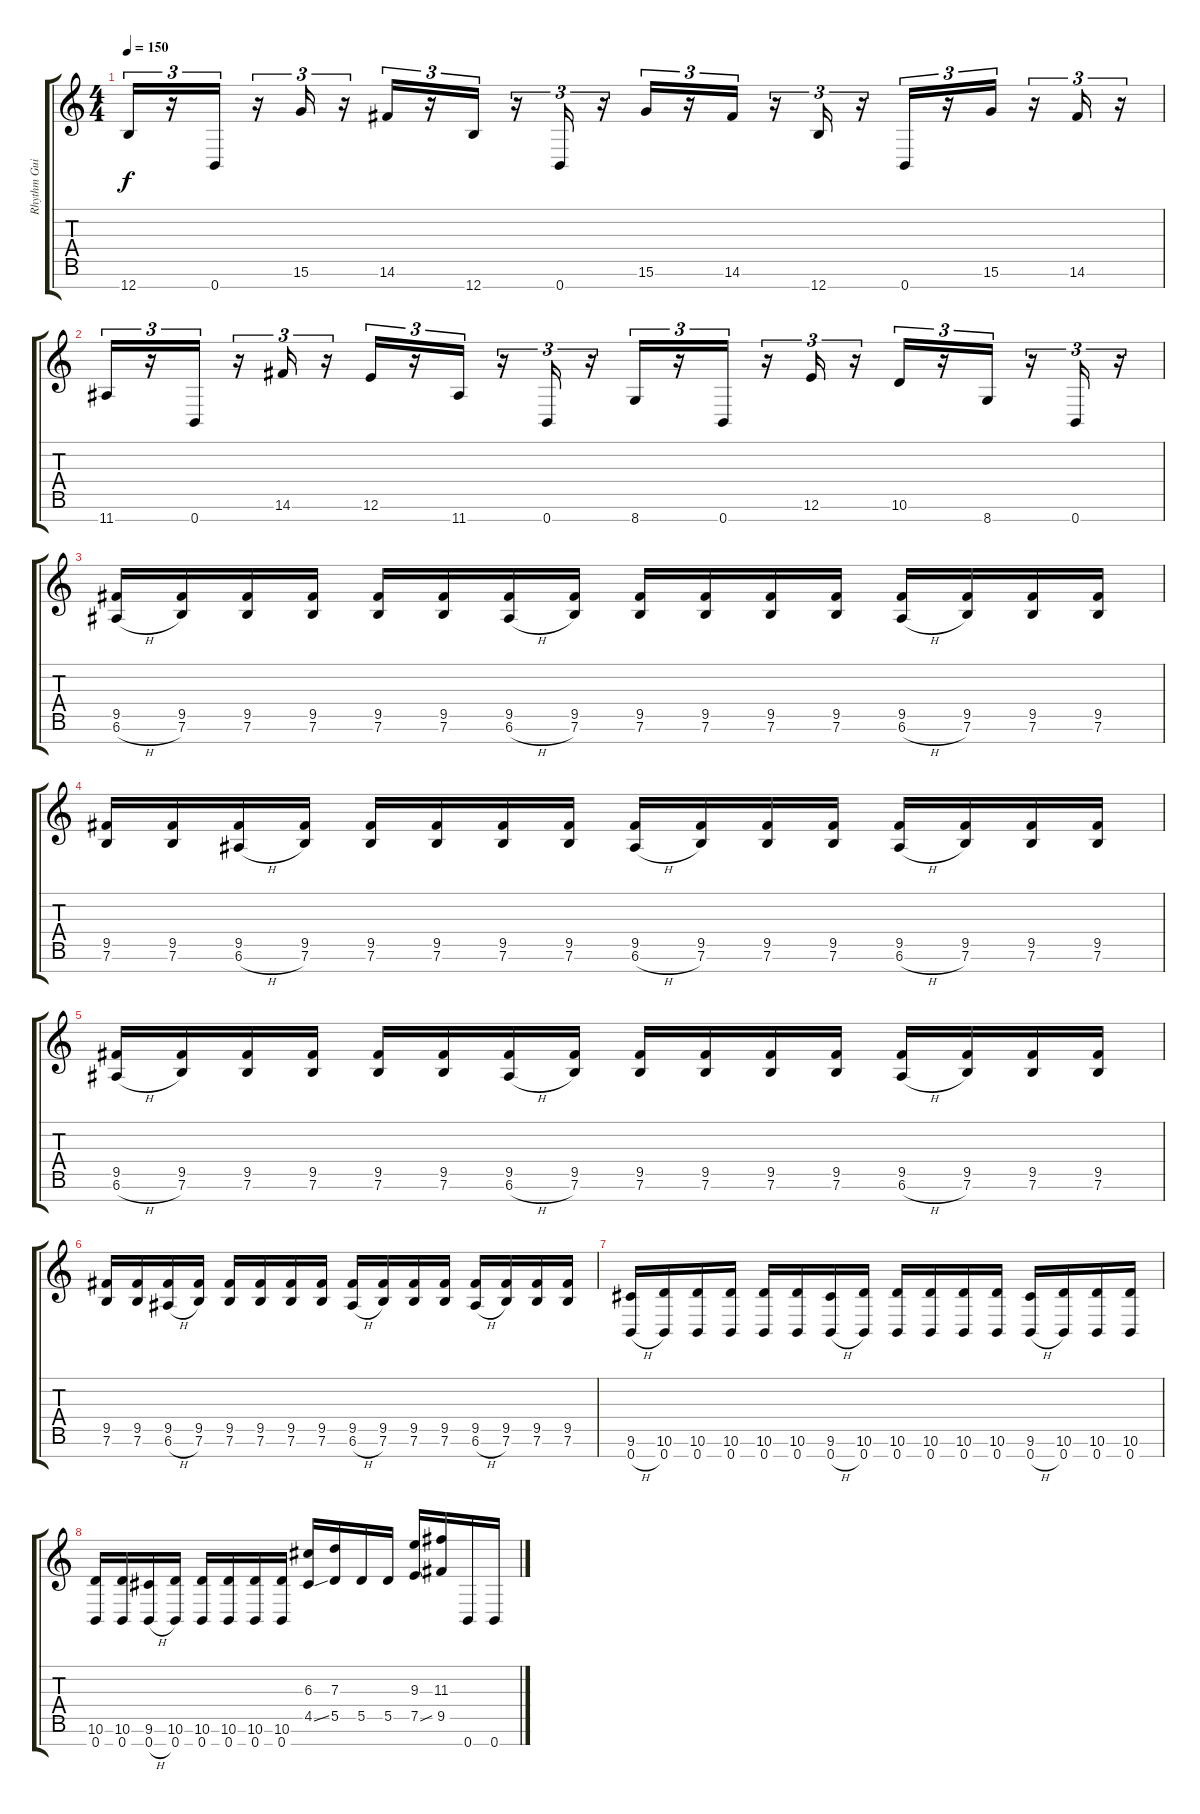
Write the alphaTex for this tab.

\track ("Rhythm Guitar" "Rhythm Gui") {instrument overdrivenguitar}
\staff {score tabs}
\tuning (E4 B3 G3 D3 A2 E2 B1) {hide}
\ts (4 4)
\tempo 150
\clef g2
\ks c
12.7.16{tu (3 2) dy f} r.16{tu (3 2)} 0.7.16{tu (3 2)} r.16{tu (3 2)} 15.6.16{tu (3 2)} r.16{tu (3 2)} 14.6.16{tu (3 2)} r.16{tu (3 2)} 12.7.16{tu (3 2)} r.16{tu (3 2)} 0.7.16{tu (3 2)} r.16{tu (3 2)} 15.6.16{tu (3 2)} r.16{tu (3 2)} 14.6.16{tu (3 2)} r.16{tu (3 2)} 12.7.16{tu (3 2)} r.16{tu (3 2)} 0.7.16{tu (3 2)} r.16{tu (3 2)} 15.6.16{tu (3 2)} r.16{tu (3 2)} 14.6.16{tu (3 2)} r.16{tu (3 2)} |
11.7.16{tu (3 2)} r.16{tu (3 2)} 0.7.16{tu (3 2)} r.16{tu (3 2)} 14.6.16{tu (3 2)} r.16{tu (3 2)} 12.6.16{tu (3 2)} r.16{tu (3 2)} 11.7.16{tu (3 2)} r.16{tu (3 2)} 0.7.16{tu (3 2)} r.16{tu (3 2)} 8.7.16{tu (3 2)} r.16{tu (3 2)} 0.7.16{tu (3 2)} r.16{tu (3 2)} 12.6.16{tu (3 2)} r.16{tu (3 2)} 10.6.16{tu (3 2)} r.16{tu (3 2)} 8.7.16{tu (3 2)} r.16{tu (3 2)} 0.7.16{tu (3 2)} r.16{tu (3 2)} |
(9.5 6.6{h}).16 (9.5 7.6).16 (9.5 7.6).16 (9.5 7.6).16 (9.5 7.6).16 (9.5 7.6).16 (9.5 6.6{h}).16 (9.5 7.6).16 (9.5 7.6).16 (9.5 7.6).16 (9.5 7.6).16 (9.5 7.6).16 (9.5 6.6{h}).16 (9.5 7.6).16 (9.5 7.6).16 (9.5 7.6).16 |
(9.5 7.6).16 (9.5 7.6).16 (9.5 6.6{h}).16 (9.5 7.6).16 (9.5 7.6).16 (9.5 7.6).16 (9.5 7.6).16 (9.5 7.6).16 (9.5 6.6{h}).16 (9.5 7.6).16 (9.5 7.6).16 (9.5 7.6).16 (9.5 6.6{h}).16 (9.5 7.6).16 (9.5 7.6).16 (9.5 7.6).16 |
(9.5 6.6{h}).16 (9.5 7.6).16 (9.5 7.6).16 (9.5 7.6).16 (9.5 7.6).16 (9.5 7.6).16 (9.5 6.6{h}).16 (9.5 7.6).16 (9.5 7.6).16 (9.5 7.6).16 (9.5 7.6).16 (9.5 7.6).16 (9.5 6.6{h}).16 (9.5 7.6).16 (9.5 7.6).16 (9.5 7.6).16 |
(9.5 7.6).16 (9.5 7.6).16 (9.5 6.6{h}).16 (9.5 7.6).16 (9.5 7.6).16 (9.5 7.6).16 (9.5 7.6).16 (9.5 7.6).16 (9.5 6.6{h}).16 (9.5 7.6).16 (9.5 7.6).16 (9.5 7.6).16 (9.5 6.6{h}).16 (9.5 7.6).16 (9.5 7.6).16 (9.5 7.6).16 |
(9.6 0.7{h}).16 (10.6 0.7).16 (10.6 0.7).16 (10.6 0.7).16 (10.6 0.7).16 (10.6 0.7).16 (9.6 0.7{h}).16 (10.6 0.7).16 (10.6 0.7).16 (10.6 0.7).16 (10.6 0.7).16 (10.6 0.7).16 (9.6 0.7{h}).16 (10.6 0.7).16 (10.6 0.7).16 (10.6 0.7).16 |
(10.6 0.7).16 (10.6 0.7).16 (9.6 0.7{h}).16 (10.6 0.7).16 (10.6 0.7).16 (10.6 0.7).16 (10.6 0.7).16 (10.6 0.7).16 (6.3 4.5{ss}).16 (7.3 5.5).16 5.5.16 5.5.16 (9.3 7.5{ss}).16 (11.3 9.5).16 0.7.16 0.7.16
